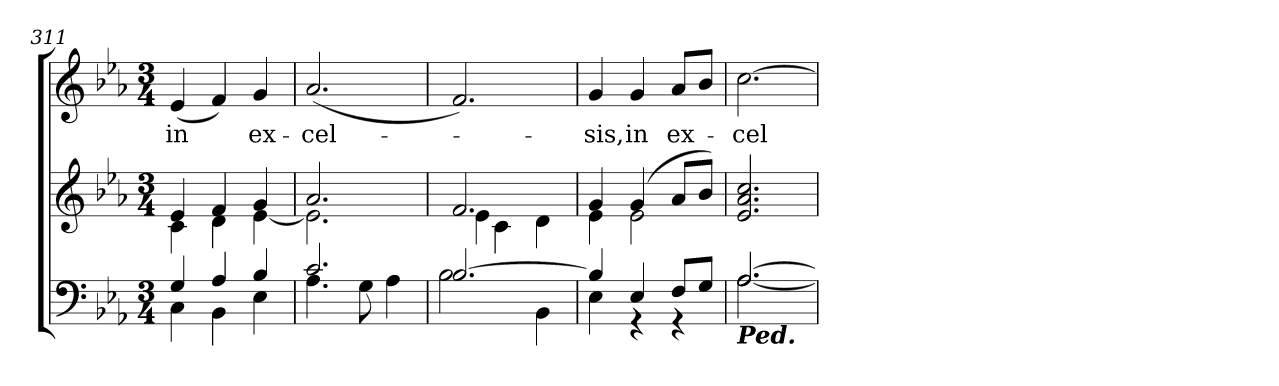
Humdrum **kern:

**kern	**kern	**kern	**text
*part2	*part2	*part1	*part1
*staff3	*staff2	*staff1	*staff1
!!LO:LB:g=z
*clefF4	*clefG2	*clefG2	*
*	*	*ITrd7c12	*
*k[b-e-a-]	*k[b-e-a-]	*k[b-e-a-]	*
*E-:	*E-:	*E-:	*
*M3/4	*M3/4	*M3/4	*
=311	=311	=311	=311
*^	*^	*	*
!	!	!	!	!	!LO:LY:b
4G/	4C\	4e-/	4c\	(<4E-/	in
4A-/	4BB-\	4f/	4d\	4F/)	.
!	!	!	!	!	!LO:LY:b
4B-/	4E-\	4g/	[<4e-\	4G/	ex-
=312	=312	=312	=312	=312	=312
!	!	!	!	!	!LO:LY:b
2.c/	4.A-\	2.a-/	2.e-\]	(<2.A-/	-cel-
.	8G\	.	.	.	.
.	4A-\	.	.	.	.
=313	=313	=313	=313	=313	=313
[>2.B-/	2B-\	2.f/	4e-\	2.F/)	.
.	.	.	4c\	.	.
.	4BB-\	.	4d\	.	.
=314	=314	=314	=314	=314	=314
!	!	!	!	!	!LO:LY:b
4B-/]	4E-\	4g/	4e-\	4G/	-sis,
!	!	!	!	!	!LO:LY:b
4E-/	4rGG	(4g/	2e-\	4G/	in
!	!	!	!	!	!LO:LY:b
8F/L	4rGG	8a-/L	.	8A-/L	ex-
8G/J	.	8b-/J)	.	8B-/J	.
*	*	*v	*v	*	*
=315	=315	=315	=315	=315
!LO:TX:b:Bi:t=Ped.	!	!	!	!
!	!	!	!	!LO:LY:b
[>2.A-/	[<2.A-\	2.e-/ 2.a-/ 2.cc/	[2.c\	-cel-
*v	*v	*	*	*
=	=	=	=
*-	*-	*-	*-
